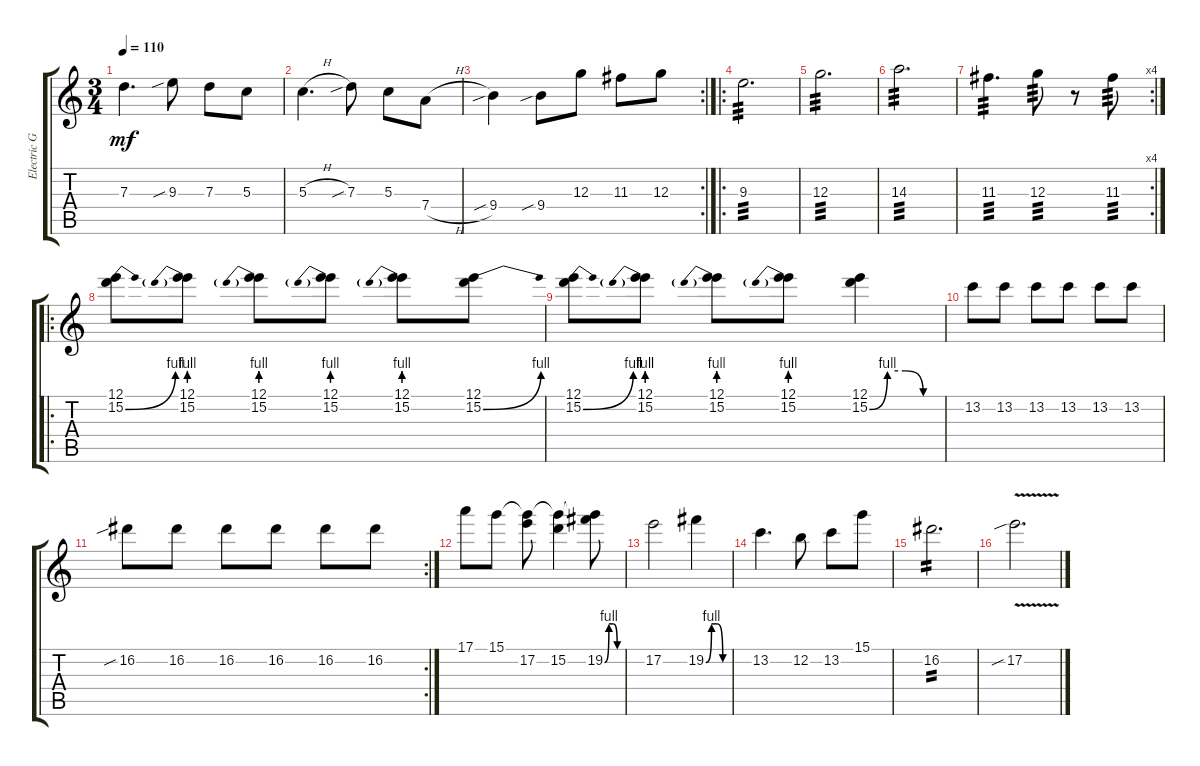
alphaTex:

\track ("Electric Guitar" "Electric G") {instrument overdrivenguitar}
\staff {score tabs}
\tuning (E4 B3 G3 D3 A2 E2) {hide}
\ts (3 4)
\tempo 110
\clef g2
\ks c
7.3.4{d dy mf} 9.3{sib}.8 7.3.8 5.3.8 |
5.3{h}.4{d} 7.3{sib}.8 5.3.8 7.4{h}.8 |
\rc 2
9.4{sib}.4 9.4{sib}.8 12.3.8 11.3.8 12.3.8 |
\ro
9.3.2{d tp 3} |
12.3.2{d tp 3} |
14.3.2{d tp 3} |
\rc 4
11.3.4{d tp 3} 12.3.8{tp 3} r.8 11.3.8{tp 3} |
\ro
(12.1 15.2{be (bend 0 0 60 4)}).8 (12.1 15.2{be (prebend 0 4 60 4)}).8 (12.1 15.2{be (prebend 0 4 60 4)}).8 (12.1 15.2{be (prebend 0 4 60 4)}).8 (12.1 15.2{be (prebend 0 4 60 4)}).8 (12.1 15.2{be (bend 0 0 60 4)}).8 |
(12.1 15.2{be (bend 0 0 60 4)}).8 (12.1 15.2{be (prebend 0 4 60 4)}).8 (12.1 15.2{be (prebend 0 4 60 4)}).8 (12.1 15.2{be (prebend 0 4 60 4)}).8 (12.1 15.2{be (custom 0 0 15 4 30 4 45 0 60 0)}).4 |
13.2.8 13.2.8 13.2.8 13.2.8 13.2.8 13.2.8 |
\rc 2
16.2{sib}.8 16.2.8 16.2.8 16.2.8 16.2.8 16.2.8 |
17.1.8 15.1.8 (15.1{t} 17.2).8 (15.1{t} 15.2).4 (15.1{t} 19.2{be (custom 0 0 15 4 30 4 45 0 60 0)}).8 |
17.2.2 19.2{be (custom 0 0 15 4 30 4 45 0 60 0)}.4 |
13.2.4{d} 12.2.8 13.2.8 15.1.8 |
16.2.2{d tp 2} |
17.2{v sib}.2{d}
